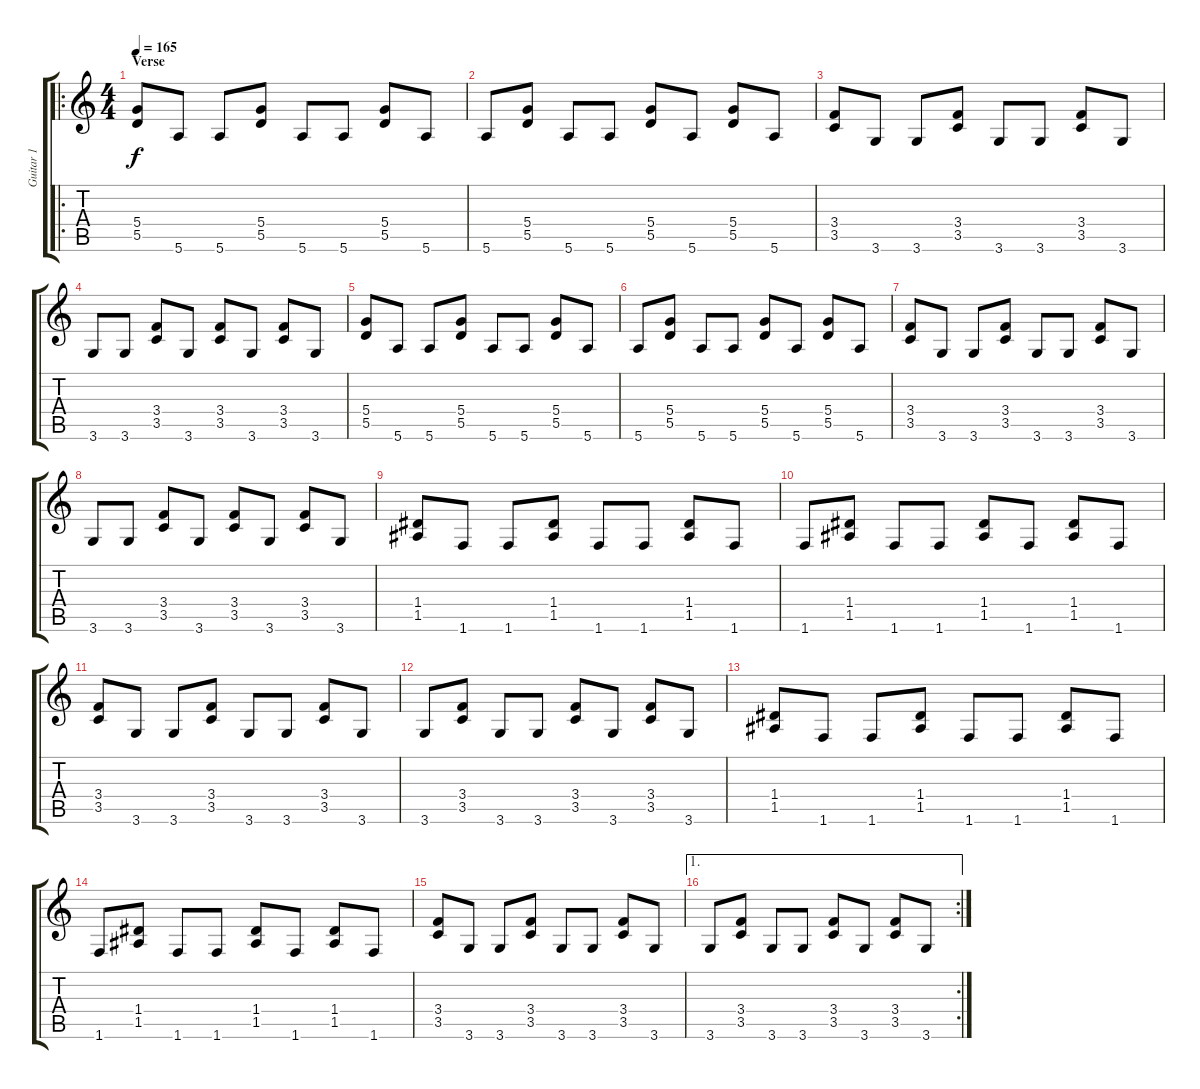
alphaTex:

\track ("Guitar 1" "Guitar 1") {instrument distortionguitar}
\staff {score tabs}
\tuning (E4 B3 G3 D3 A2 E2) {hide}
\ro
\ts (4 4)
\section ("" "Verse")
\tempo 165
\clef g2
\ks c
(5.4 5.5).8{dy f} 5.6.8 5.6.8 (5.4 5.5).8 5.6.8 5.6.8 (5.4 5.5).8 5.6.8 |
5.6.8 (5.4 5.5).8 5.6.8 5.6.8 (5.4 5.5).8 5.6.8 (5.4 5.5).8 5.6.8 |
(3.4 3.5).8 3.6.8 3.6.8 (3.4 3.5).8 3.6.8 3.6.8 (3.4 3.5).8 3.6.8 |
3.6.8 3.6.8 (3.4 3.5).8 3.6.8 (3.4 3.5).8 3.6.8 (3.4 3.5).8 3.6.8 |
(5.4 5.5).8 5.6.8 5.6.8 (5.4 5.5).8 5.6.8 5.6.8 (5.4 5.5).8 5.6.8 |
5.6.8 (5.4 5.5).8 5.6.8 5.6.8 (5.4 5.5).8 5.6.8 (5.4 5.5).8 5.6.8 |
(3.4 3.5).8 3.6.8 3.6.8 (3.4 3.5).8 3.6.8 3.6.8 (3.4 3.5).8 3.6.8 |
3.6.8 3.6.8 (3.4 3.5).8 3.6.8 (3.4 3.5).8 3.6.8 (3.4 3.5).8 3.6.8 |
(1.4 1.5).8 1.6.8 1.6.8 (1.4 1.5).8 1.6.8 1.6.8 (1.4 1.5).8 1.6.8 |
1.6.8 (1.4 1.5).8 1.6.8 1.6.8 (1.4 1.5).8 1.6.8 (1.4 1.5).8 1.6.8 |
(3.4 3.5).8 3.6.8 3.6.8 (3.4 3.5).8 3.6.8 3.6.8 (3.4 3.5).8 3.6.8 |
3.6.8 (3.4 3.5).8 3.6.8 3.6.8 (3.4 3.5).8 3.6.8 (3.4 3.5).8 3.6.8 |
(1.4 1.5).8 1.6.8 1.6.8 (1.4 1.5).8 1.6.8 1.6.8 (1.4 1.5).8 1.6.8 |
1.6.8 (1.4 1.5).8 1.6.8 1.6.8 (1.4 1.5).8 1.6.8 (1.4 1.5).8 1.6.8 |
(3.4 3.5).8 3.6.8 3.6.8 (3.4 3.5).8 3.6.8 3.6.8 (3.4 3.5).8 3.6.8 |
\ae 1
\rc 2
3.6.8 (3.4 3.5).8 3.6.8 3.6.8 (3.4 3.5).8 3.6.8 (3.4 3.5).8 3.6.8
